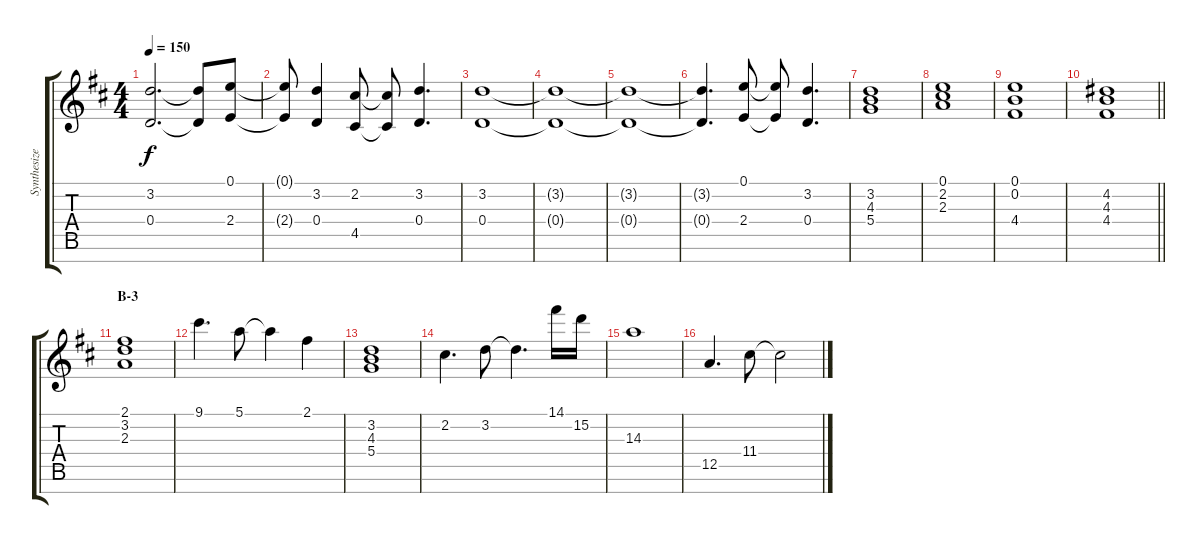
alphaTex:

\track ("Synthesizer II" "Synthesize") {instrument fx5brightness}
\staff {score tabs}
\tuning (E5 B4 G4 D4 A3 E3 B2) {hide}
\ts (4 4)
\tempo 150
\clef g2
\ks d
(3.2 0.4).2{d dy f} (3.2{t} 0.4{t}).8 (0.1 2.4).8 |
(0.1{t} 2.4{t}).8 (3.2 0.4).4 (2.2 4.5).8 (2.2{t} 4.5{t}).8 (3.2 0.4).4{d} |
(3.2 0.4).1 |
(3.2{t} 0.4{t}).1 |
(3.2{t} 0.4{t}).1 |
(3.2{t} 0.4{t}).4{d} (0.1 2.4).8 (0.1{t} 2.4{t}).8 (3.2 0.4).4{d} |
(3.2 4.3 5.4).1 |
(0.1 2.2 2.3).1 |
(0.1 0.2 4.4).1 |
\barLineRight lightlight
(4.2 4.3 4.4).1 |
\section ("" "B-3")
(2.1 3.2 2.3).1 |
9.1.4{d} 5.1.8 5.1{t}.4 2.1.4 |
(3.2 4.3 5.4).1 |
2.2.4{d} 3.2.8 3.2{t}.4{d} 14.1.16 15.2.16 |
14.3.1 |
12.5.4{d} 11.4.8 11.4{t}.2
